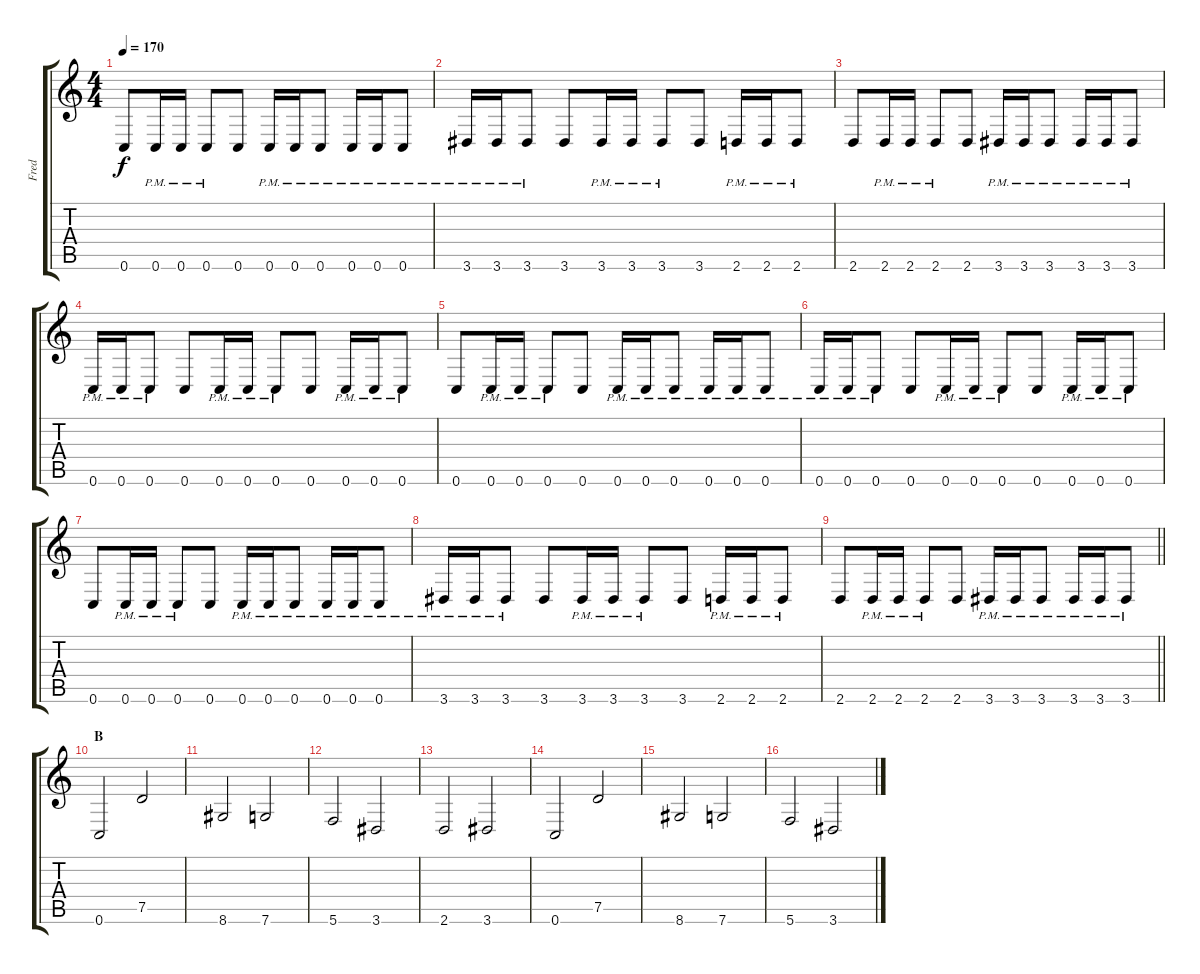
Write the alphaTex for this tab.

\track ("Fred" "Fred") {instrument distortionguitar}
\staff {score tabs}
\tuning (D4 A3 F3 C3 G2 C2) {hide}
\ts (4 4)
\tempo 170
\clef g2
\ks c
0.6.8{dy f} 0.6{pm}.16 0.6{pm}.16 0.6{pm}.8 0.6.8 0.6{pm}.16 0.6{pm}.16 0.6{pm}.8 0.6{pm}.16 0.6{pm}.16 0.6{pm}.8 |
3.6{pm}.16 3.6{pm}.16 3.6{pm}.8 3.6.8 3.6{pm}.16 3.6{pm}.16 3.6{pm}.8 3.6.8 2.6{pm}.16 2.6{pm}.16 2.6{pm}.8 |
2.6.8 2.6{pm}.16 2.6{pm}.16 2.6{pm}.8 2.6.8 3.6{pm}.16 3.6{pm}.16 3.6{pm}.8 3.6{pm}.16 3.6{pm}.16 3.6{pm}.8 |
0.6{pm}.16 0.6{pm}.16 0.6{pm}.8 0.6.8 0.6{pm}.16 0.6{pm}.16 0.6{pm}.8 0.6.8 0.6{pm}.16 0.6{pm}.16 0.6{pm}.8 |
0.6.8 0.6{pm}.16 0.6{pm}.16 0.6{pm}.8 0.6.8 0.6{pm}.16 0.6{pm}.16 0.6{pm}.8 0.6{pm}.16 0.6{pm}.16 0.6{pm}.8 |
0.6{pm}.16 0.6{pm}.16 0.6{pm}.8 0.6.8 0.6{pm}.16 0.6{pm}.16 0.6{pm}.8 0.6.8 0.6{pm}.16 0.6{pm}.16 0.6{pm}.8 |
0.6.8 0.6{pm}.16 0.6{pm}.16 0.6{pm}.8 0.6.8 0.6{pm}.16 0.6{pm}.16 0.6{pm}.8 0.6{pm}.16 0.6{pm}.16 0.6{pm}.8 |
3.6{pm}.16 3.6{pm}.16 3.6{pm}.8 3.6.8 3.6{pm}.16 3.6{pm}.16 3.6{pm}.8 3.6.8 2.6{pm}.16 2.6{pm}.16 2.6{pm}.8 |
\barLineRight lightlight
2.6.8 2.6{pm}.16 2.6{pm}.16 2.6{pm}.8 2.6.8 3.6{pm}.16 3.6{pm}.16 3.6{pm}.8 3.6{pm}.16 3.6{pm}.16 3.6{pm}.8 |
\section ("" "B")
0.6.2 7.5.2 |
8.6.2 7.6.2 |
5.6.2 3.6.2 |
2.6.2 3.6.2 |
0.6.2 7.5.2 |
8.6.2 7.6.2 |
5.6.2 3.6.2
